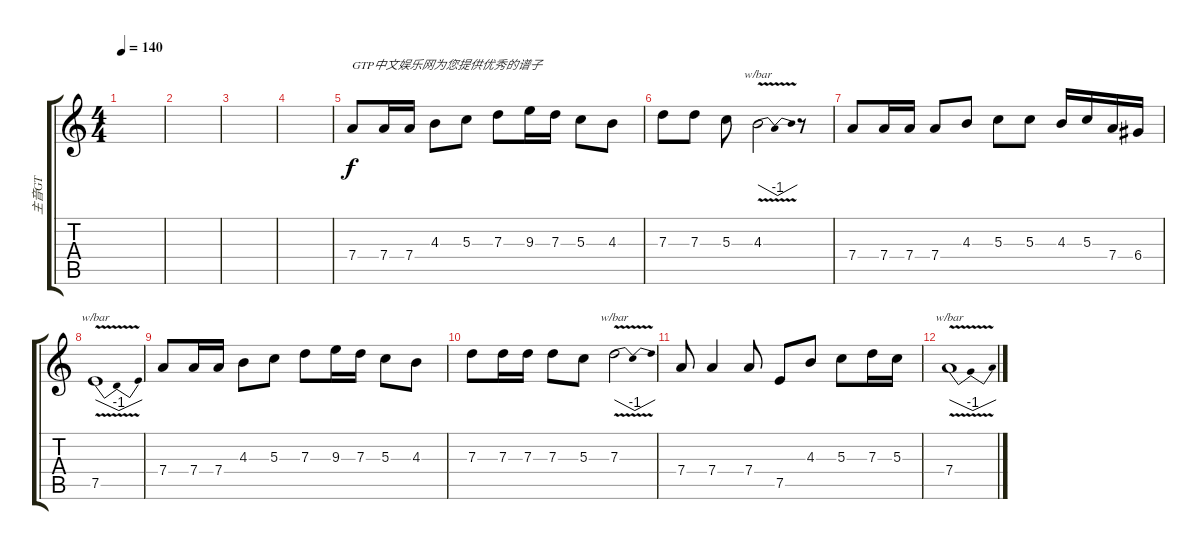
\track ("主音GT" "主音GT") {instrument distortionguitar}
\staff {score tabs}
\tuning (E4 B3 G3 D3 A2 E2) {hide}
\ts (4 4)
\tempo 140
\clef g2
\ks c
|
|
|
|
7.4.8{txt "GTP中文娱乐网为您提供优秀的谱子"} 7.4.16 7.4.16 4.3.8 5.3.8 7.3.8 9.3.16 7.3.16 5.3.8 4.3.8 |
7.3.8 7.3.8 5.3.8 4.3{v}.2{tbe (dip default 0 0 30 -4 60 0)} r.8 |
7.4.8 7.4.16 7.4.16 7.4.8 4.3.8 5.3.8 5.3.8 4.3.16 5.3.16 7.4.16 6.4.16 |
7.5{v}.1{tbe (dip default 0 0 30 -4 60 0)} |
7.4.8 7.4.16 7.4.16 4.3.8 5.3.8 7.3.8 9.3.16 7.3.16 5.3.8 4.3.8 |
7.3.8 7.3.16 7.3.16 7.3.8 5.3.8 7.3{v}.2{tbe (dip default 0 0 30 -4 60 0)} |
7.4.8 7.4.4 7.4.8 7.5.8 4.3.8 5.3.8 7.3.16 5.3.16 |
7.4{v}.1{tbe (dip default 0 0 30 -4 60 0)}
